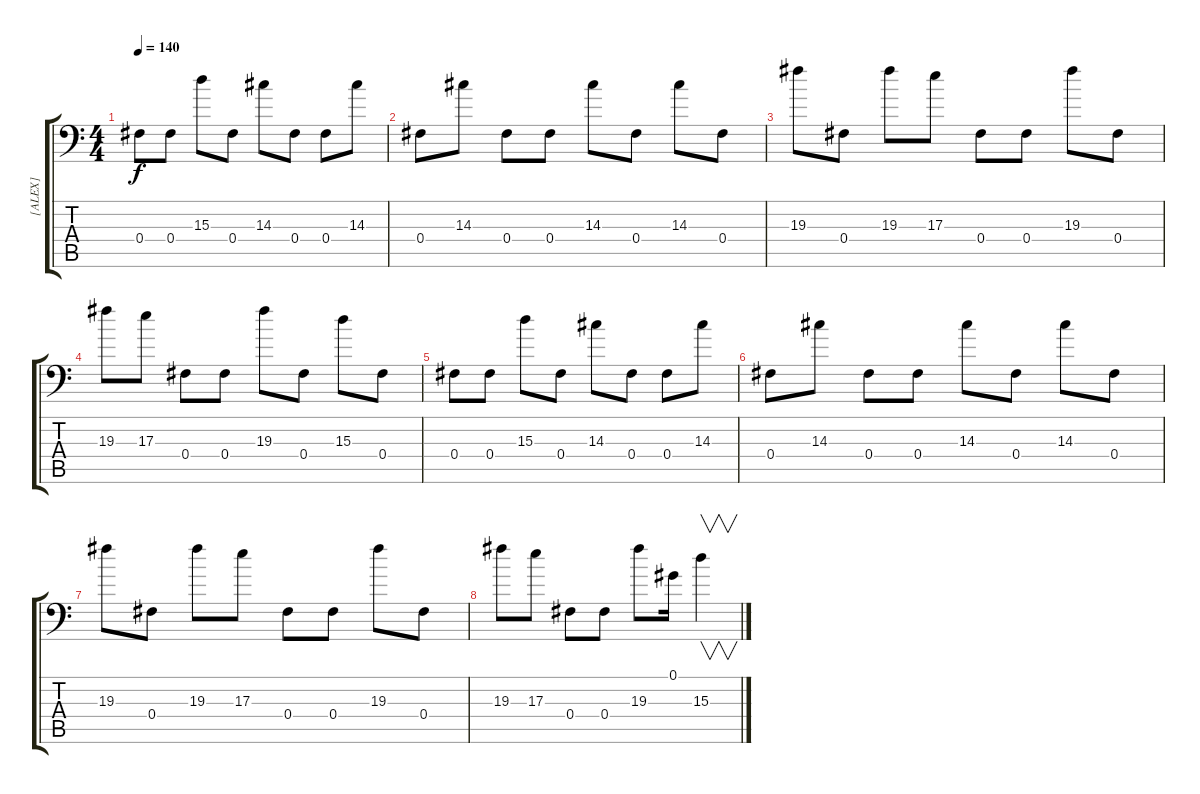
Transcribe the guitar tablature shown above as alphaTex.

\track ("[ALEX]" "[ALEX]") {instrument distortionguitar}
\staff {score tabs}
\tuning (Ab3 Eb3 B2 Gb2 Db2 Gb1) {hide}
\ts (4 4)
\tempo 140
\clef f4
\ks c
0.4.8{dy f} 0.4.8 15.3.8 0.4.8 14.3.8 0.4.8 0.4.8 14.3.8 |
0.4.8 14.3.8 0.4.8 0.4.8 14.3.8 0.4.8 14.3.8 0.4.8 |
19.3.8 0.4.8 19.3.8 17.3.8 0.4.8 0.4.8 19.3.8 0.4.8 |
19.3.8 17.3.8 0.4.8 0.4.8 19.3.8 0.4.8 15.3.8 0.4.8 |
0.4.8 0.4.8 15.3.8 0.4.8 14.3.8 0.4.8 0.4.8 14.3.8 |
0.4.8 14.3.8 0.4.8 0.4.8 14.3.8 0.4.8 14.3.8 0.4.8 |
19.3.8 0.4.8 19.3.8 17.3.8 0.4.8 0.4.8 19.3.8 0.4.8 |
19.3.8 17.3.8 0.4.8 0.4.8 19.3.8 0.1.16 15.3.4{v}
